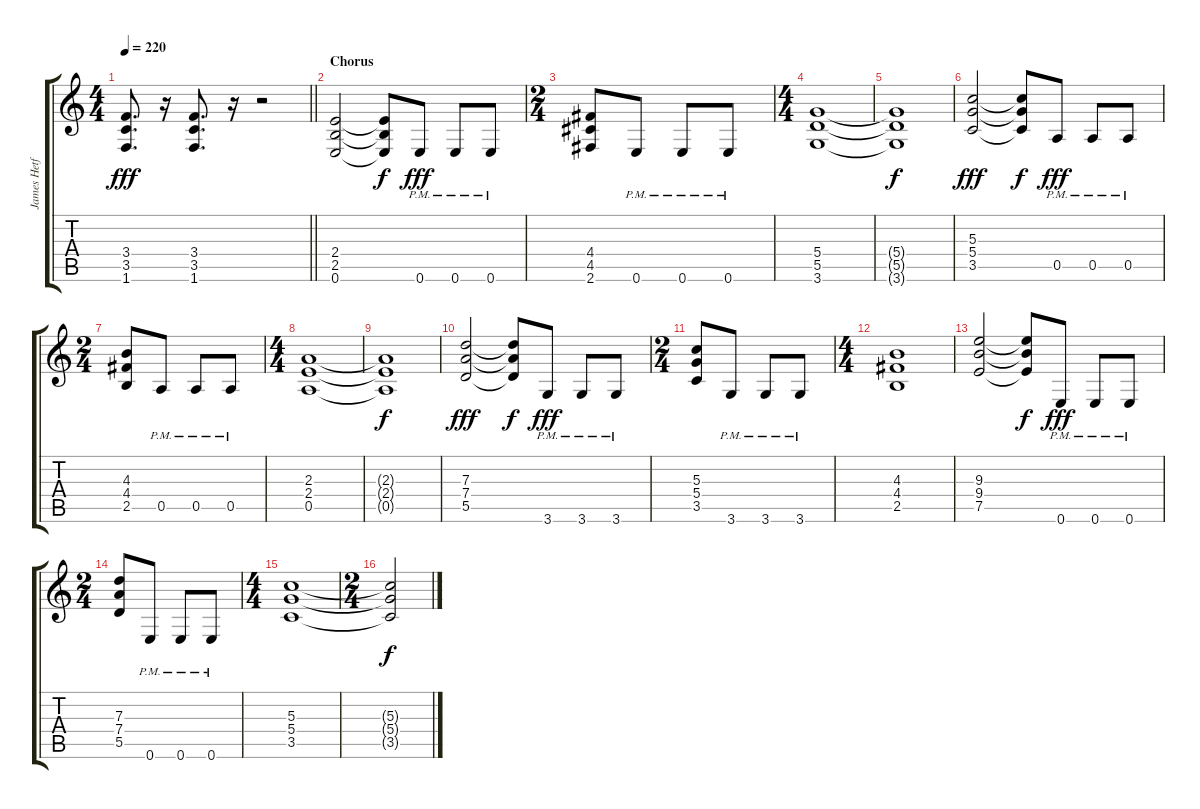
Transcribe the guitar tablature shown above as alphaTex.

\track ("James Hetfield" "James Hetf") {instrument distortionguitar}
\staff {score tabs}
\tuning (E4 B3 G3 D3 A2 E2) {hide}
\ts (4 4)
\tempo 220
\clef g2
\barLineRight lightlight
\ks c
(3.4 3.5 1.6).8{d dy fff} r.16 (3.4 3.5 1.6).8{d} r.16 r.2 |
\section ("" "Chorus")
(2.4 2.5 0.6).2 (2.4{t} 2.5{t} 0.6{t}).8{dy f} 0.6{pm}.8{dy fff} 0.6{pm}.8 0.6{pm}.8 |
\ts (2 4)
(4.4 4.5 2.6).8 0.6{pm}.8 0.6{pm}.8 0.6{pm}.8 |
\ts (4 4)
(5.4 5.5 3.6).1 |
(5.4{t} 5.5{t} 3.6{t}).1{dy f} |
(5.3 5.4 3.5).2{dy fff} (5.3{t} 5.4{t} 3.5{t}).8{dy f} 0.5{pm}.8{dy fff} 0.5{pm}.8 0.5{pm}.8 |
\ts (2 4)
(4.3 4.4 2.5).8 0.5{pm}.8 0.5{pm}.8 0.5{pm}.8 |
\ts (4 4)
(2.3 2.4 0.5).1 |
(2.3{t} 2.4{t} 0.5{t}).1{dy f} |
(7.3 7.4 5.5).2{dy fff} (7.3{t} 7.4{t} 5.5{t}).8{dy f} 3.6{pm}.8{dy fff} 3.6{pm}.8 3.6{pm}.8 |
\ts (2 4)
(5.3 5.4 3.5).8 3.6{pm}.8 3.6{pm}.8 3.6{pm}.8 |
\ts (4 4)
(4.3 4.4 2.5).1 |
(9.3 9.4 7.5).2 (9.3{t} 9.4{t} 7.5{t}).8{dy f} 0.6{pm}.8{dy fff} 0.6{pm}.8 0.6{pm}.8 |
\ts (2 4)
(7.3 7.4 5.5).8 0.6{pm}.8 0.6{pm}.8 0.6{pm}.8 |
\ts (4 4)
(5.3 5.4 3.5).1 |
\ts (2 4)
(5.3{t} 5.4{t} 3.5{t}).2{dy f}
